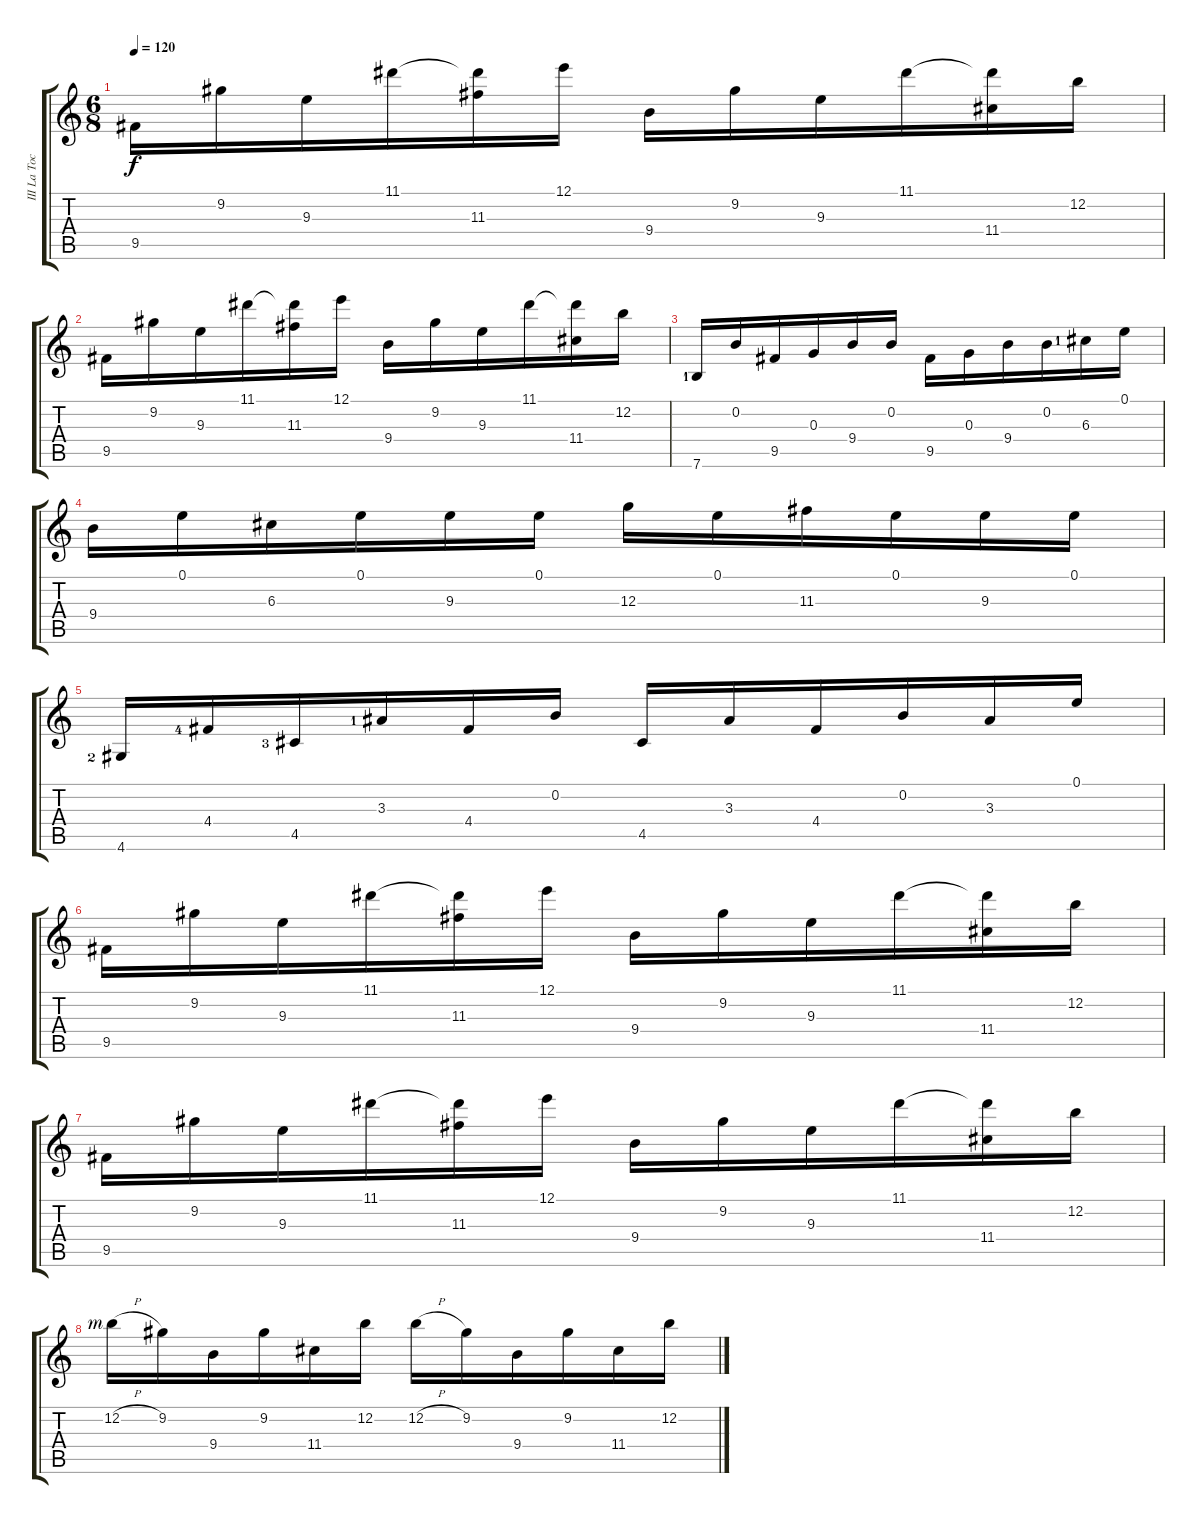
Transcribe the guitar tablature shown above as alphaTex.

\track ("III La Toccata De Pasquini  Allegro viva" "III La Toc") {instrument acousticguitarnylon}
\staff {score tabs}
\tuning (E4 B3 G3 D3 A2 E2) {hide}
\ts (6 8)
\tempo 120
\clef g2
\ks c
9.5.16{dy f} 9.2.16 9.3.16 11.1.16 (11.1{t} 11.3).16 12.1.16 9.4.16 9.2.16 9.3.16 11.1.16 (11.1{t} 11.4).16 12.2.16 |
9.5.16 9.2.16 9.3.16 11.1.16 (11.1{t} 11.3).16 12.1.16 9.4.16 9.2.16 9.3.16 11.1.16 (11.1{t} 11.4).16 12.2.16 |
7.6{lf 2}.16 0.2.16 9.5.16 0.3.16 9.4.16 0.2.16 9.5.16 0.3.16 9.4.16 0.2.16 6.3{lf 2}.16 0.1.16 |
9.4.16 0.1.16 6.3.16 0.1.16 9.3.16 0.1.16 12.3.16 0.1.16 11.3.16 0.1.16 9.3.16 0.1.16 |
4.6{lf 3}.16 4.4{lf 5}.16 4.5{lf 4}.16 3.3{lf 2}.16 4.4.16 0.2.16 4.5.16 3.3.16 4.4.16 0.2.16 3.3.16 0.1.16 |
9.5.16 9.2.16 9.3.16 11.1.16 (11.1{t} 11.3).16 12.1.16 9.4.16 9.2.16 9.3.16 11.1.16 (11.1{t} 11.4).16 12.2.16 |
9.5.16 9.2.16 9.3.16 11.1.16 (11.1{t} 11.3).16 12.1.16 9.4.16 9.2.16 9.3.16 11.1.16 (11.1{t} 11.4).16 12.2.16 |
12.2{h rf 3}.16 9.2.16 9.4.16 9.2.16 11.4.16 12.2.16 12.2{h}.16 9.2.16 9.4.16 9.2.16 11.4.16 12.2.16
